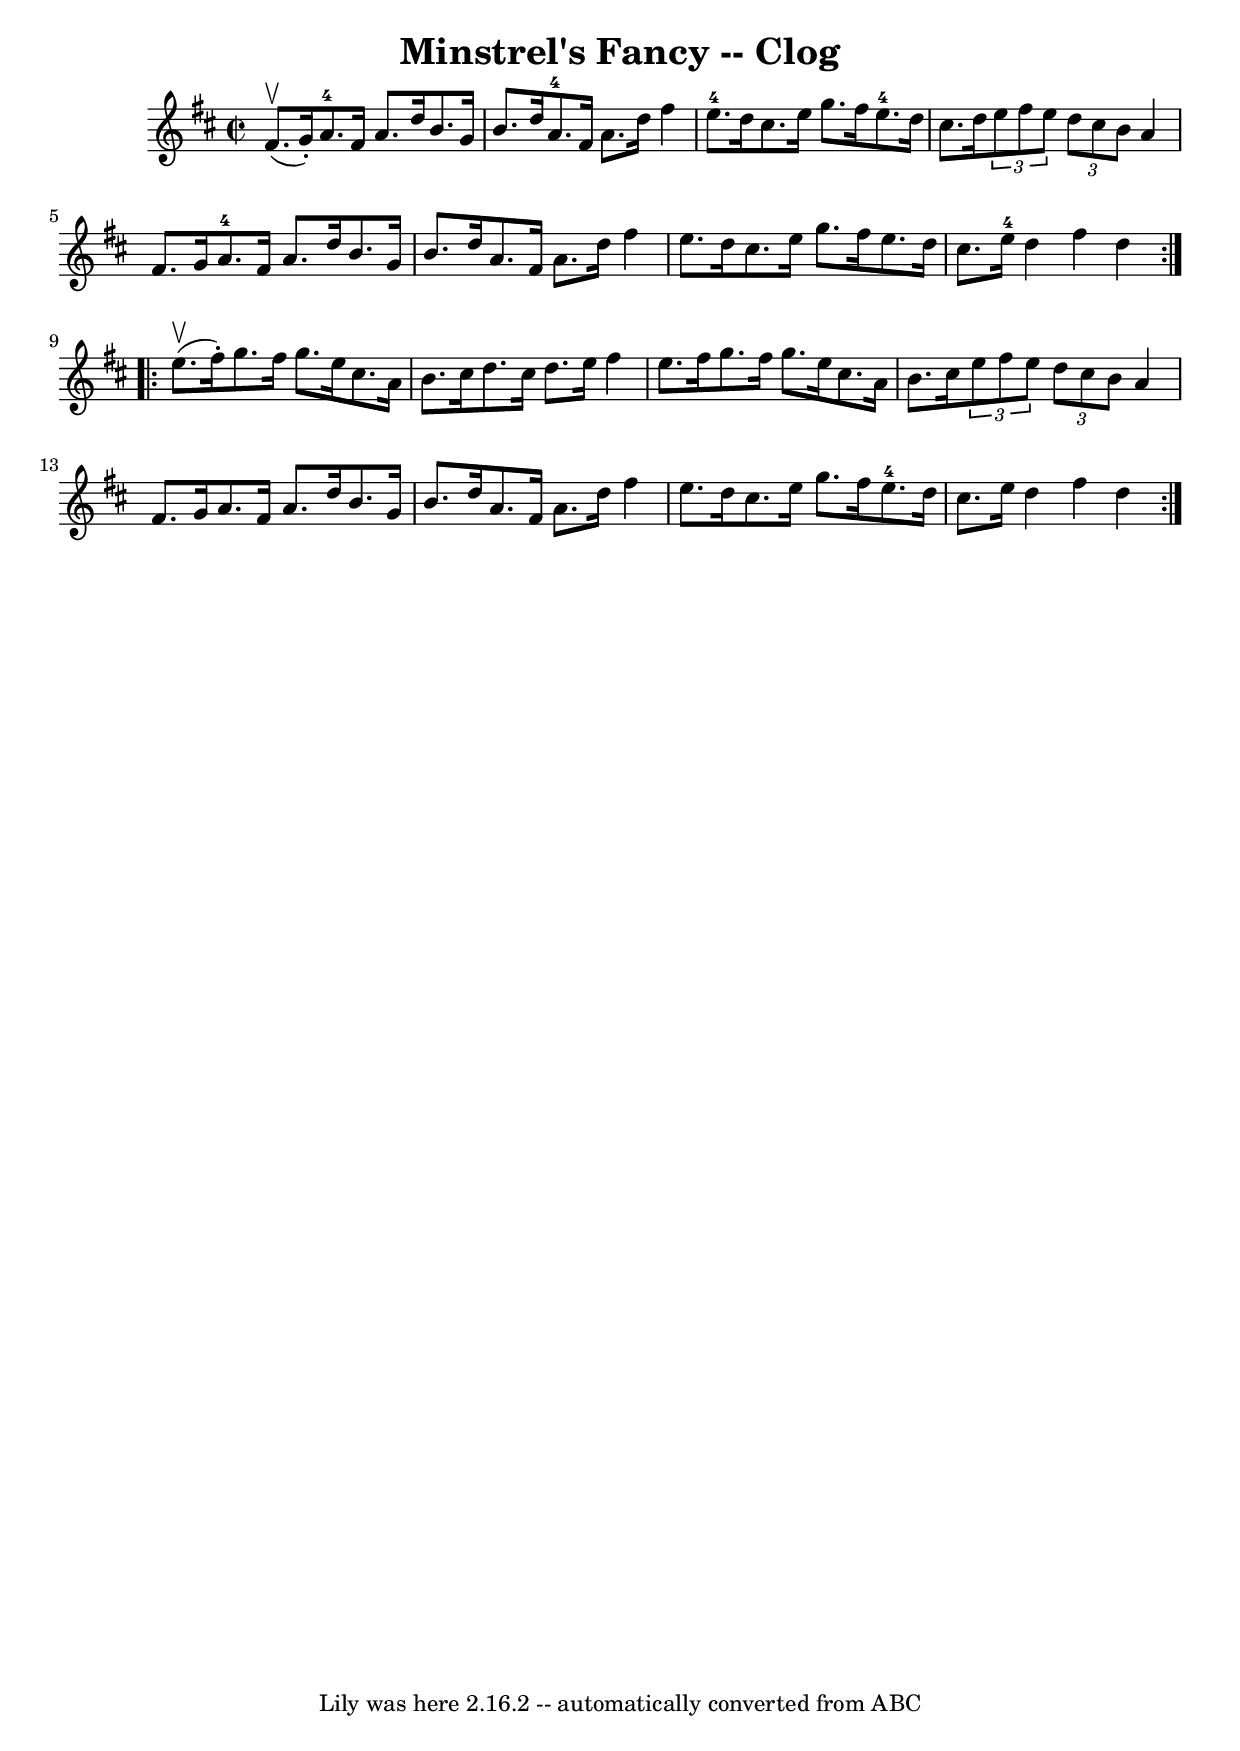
\version "2.16.2"
\include "Mammoth.ily"
\header {
	%% book = "Ryan's Mammoth Collection"
	crossRefNumber = "1"
	footnotes = "\\\\157 936"
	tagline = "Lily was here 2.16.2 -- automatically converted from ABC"
	title = "Minstrel's Fancy -- Clog"
}
voicedefault =  {


\repeat volta 2 {
\override Staff.TimeSignature #'style = #'C
 \time 2/2 
\key d \major fis'8.^\upbow(g'16 -.) |
 a'8. 
-4 fis'16 a'8. d''16 b'8. g'16 b'8. d''16    |
     
a'8.-4 fis'16 a'8. d''16 fis''4 e''8.-4 d''16    |
 
 cis''8. e''16 g''8. fis''16 e''8.-4 d''16 cis''8.    
d''16    |
     \times 2/3 { e''8 fis''8 e''8  } \times 2/3 {   
d''8 cis''8 b'8  } a'4 fis'8. g'16    |
 a'8.-4   
fis'16 a'8. d''16 b'8. g'16 b'8. d''16    |
 a'8.    
fis'16 a'8. d''16 fis''4 e''8. d''16    |
 cis''8.    
e''16 g''8. fis''16 e''8. d''16 cis''8. e''16-4   |
 
 d''4 fis''4 d''4  }     \repeat volta 2 { e''8.^\upbow(fis''16 -. 
-) |
 g''8. fis''16 g''8. e''16 cis''8. a'16 b'8.   
 cis''16    |
 d''8. cis''16 d''8. e''16 fis''4 e''8.    
fis''16    |
 g''8. fis''16 g''8. e''16 cis''8. a'16    
b'8. cis''16    |
   \times 2/3 { e''8 fis''8 e''8  } 
\times 2/3 { d''8 cis''8 b'8  } a'4 fis'8. g'16    |
     
a'8. fis'16 a'8. d''16 b'8. g'16 b'8. d''16    |
   
a'8. fis'16 a'8. d''16 fis''4 e''8. d''16    |
   
cis''8. e''16 g''8. fis''16 e''8.-4 d''16 cis''8.    
e''16    |
 d''4 fis''4 d''4  }   
}

\score{
    <<

	\context Staff="default"
	{
	    \voicedefault 
	}

    >>
	\layout {
	}
	\midi {}
}
